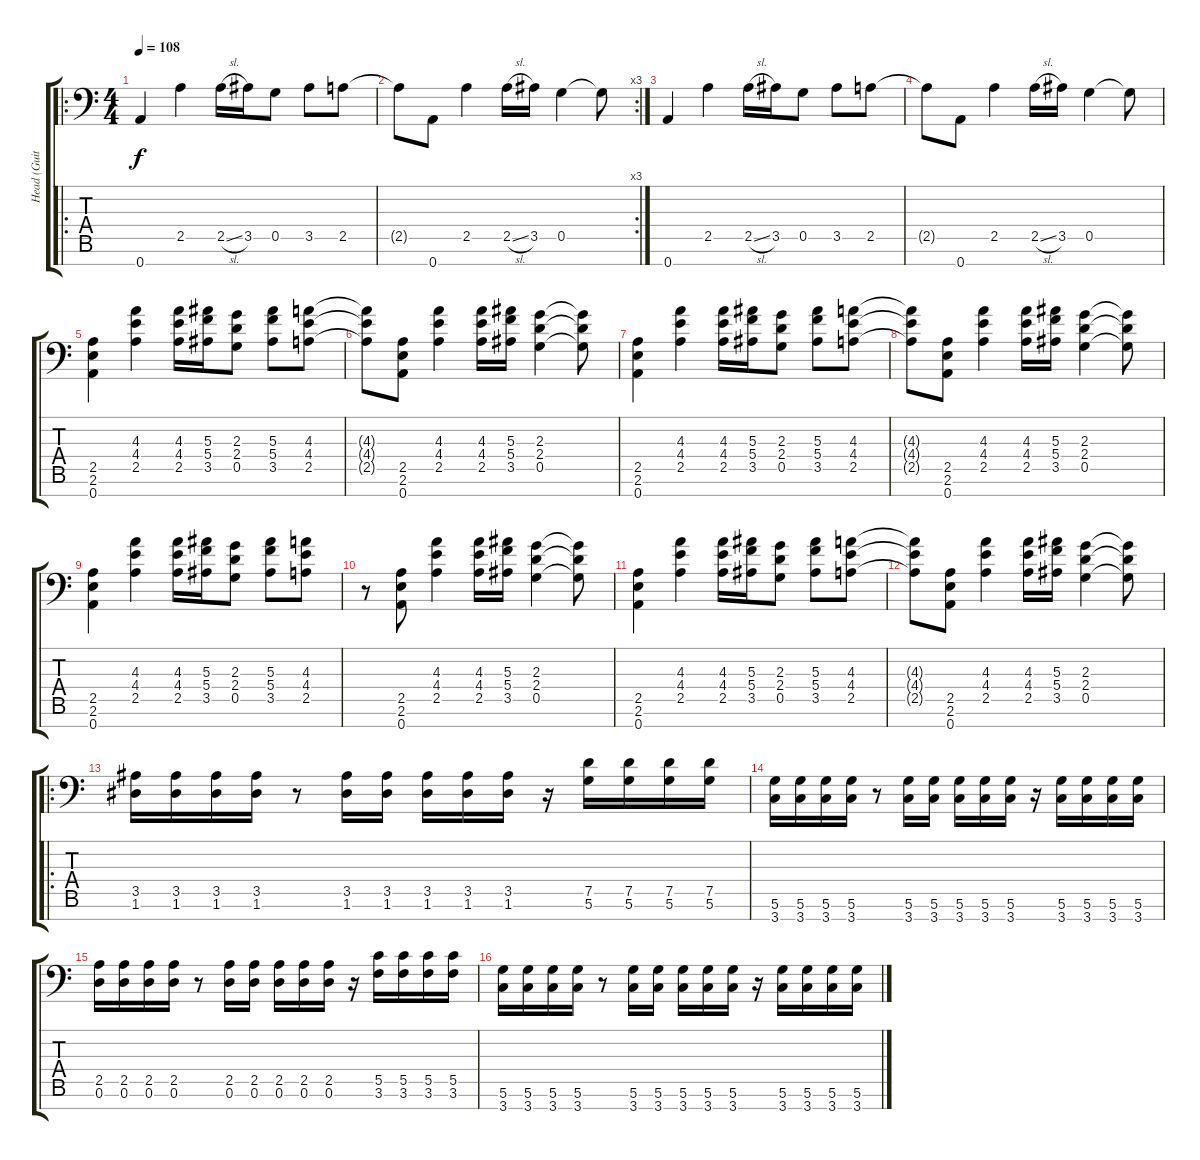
\track ("Head (Guitare)" "Head (Guit") {instrument distortionguitar}
\staff {score tabs}
\tuning (D4 A3 F3 C3 G2 D2 A1) {hide}
\ro
\ts (4 4)
\tempo 108
\clef f4
\ks c
0.7.4{dy f instrument fx1rain} 2.5.4 2.5{sl}.16 3.5.16 0.5.8 3.5.8 2.5.8 |
\rc 3
2.5{t}.8 0.7.8 2.5.4 2.5{sl}.16 3.5.16 0.5.4 0.5{t}.8 |
0.7.4{instrument fx1rain} 2.5.4 2.5{sl}.16 3.5.16 0.5.8 3.5.8 2.5.8 |
2.5{t}.8 0.7.8 2.5.4 2.5{sl}.16 3.5.16 0.5.4 0.5{t}.8 |
(2.5 2.6 0.7).4{instrument distortionguitar} (4.3 4.4 2.5).4 (4.3 4.4 2.5).16 (5.3 5.4 3.5).16 (2.3 2.4 0.5).8 (5.3 5.4 3.5).8 (4.3 4.4 2.5).8 |
(4.3{t} 4.4{t} 2.5{t}).8 (2.5 2.6 0.7).8 (4.3 4.4 2.5).4 (4.3 4.4 2.5).16 (5.3 5.4 3.5).16 (2.3 2.4 0.5).4 (2.3{t} 2.4{t} 0.5{t}).8 |
(2.5 2.6 0.7).4 (4.3 4.4 2.5).4 (4.3 4.4 2.5).16 (5.3 5.4 3.5).16 (2.3 2.4 0.5).8 (5.3 5.4 3.5).8 (4.3 4.4 2.5).8 |
(4.3{t} 4.4{t} 2.5{t}).8 (2.5 2.6 0.7).8 (4.3 4.4 2.5).4 (4.3 4.4 2.5).16 (5.3 5.4 3.5).16 (2.3 2.4 0.5).4 (2.3{t} 2.4{t} 0.5{t}).8 |
(2.5 2.6 0.7).4 (4.3 4.4 2.5).4 (4.3 4.4 2.5).16 (5.3 5.4 3.5).16 (2.3 2.4 0.5).8 (5.3 5.4 3.5).8 (4.3 4.4 2.5).8 |
r.8 (2.5 2.6 0.7).8 (4.3 4.4 2.5).4 (4.3 4.4 2.5).16 (5.3 5.4 3.5).16 (2.3 2.4 0.5).4 (2.3{t} 2.4{t} 0.5{t}).8 |
(2.5 2.6 0.7).4 (4.3 4.4 2.5).4 (4.3 4.4 2.5).16 (5.3 5.4 3.5).16 (2.3 2.4 0.5).8 (5.3 5.4 3.5).8 (4.3 4.4 2.5).8 |
(4.3{t} 4.4{t} 2.5{t}).8 (2.5 2.6 0.7).8 (4.3 4.4 2.5).4 (4.3 4.4 2.5).16 (5.3 5.4 3.5).16 (2.3 2.4 0.5).4 (2.3{t} 2.4{t} 0.5{t}).8 |
\ro
(3.5 1.6).16 (3.5 1.6).16 (3.5 1.6).16 (3.5 1.6).16 r.8 (3.5 1.6).16 (3.5 1.6).16 (3.5 1.6).16 (3.5 1.6).16 (3.5 1.6).16 r.16 (7.5 5.6).16 (7.5 5.6).16 (7.5 5.6).16 (7.5 5.6).16 |
(5.6 3.7).16 (5.6 3.7).16 (5.6 3.7).16 (5.6 3.7).16 r.8 (5.6 3.7).16 (5.6 3.7).16 (5.6 3.7).16 (5.6 3.7).16 (5.6 3.7).16 r.16 (5.6 3.7).16 (5.6 3.7).16 (5.6 3.7).16 (5.6 3.7).16 |
(2.5 0.6).16 (2.5 0.6).16 (2.5 0.6).16 (2.5 0.6).16 r.8 (2.5 0.6).16 (2.5 0.6).16 (2.5 0.6).16 (2.5 0.6).16 (2.5 0.6).16 r.16 (5.5 3.6).16 (5.5 3.6).16 (5.5 3.6).16 (5.5 3.6).16 |
(5.6 3.7).16 (5.6 3.7).16 (5.6 3.7).16 (5.6 3.7).16 r.8 (5.6 3.7).16 (5.6 3.7).16 (5.6 3.7).16 (5.6 3.7).16 (5.6 3.7).16 r.16 (5.6 3.7).16 (5.6 3.7).16 (5.6 3.7).16 (5.6 3.7).16
